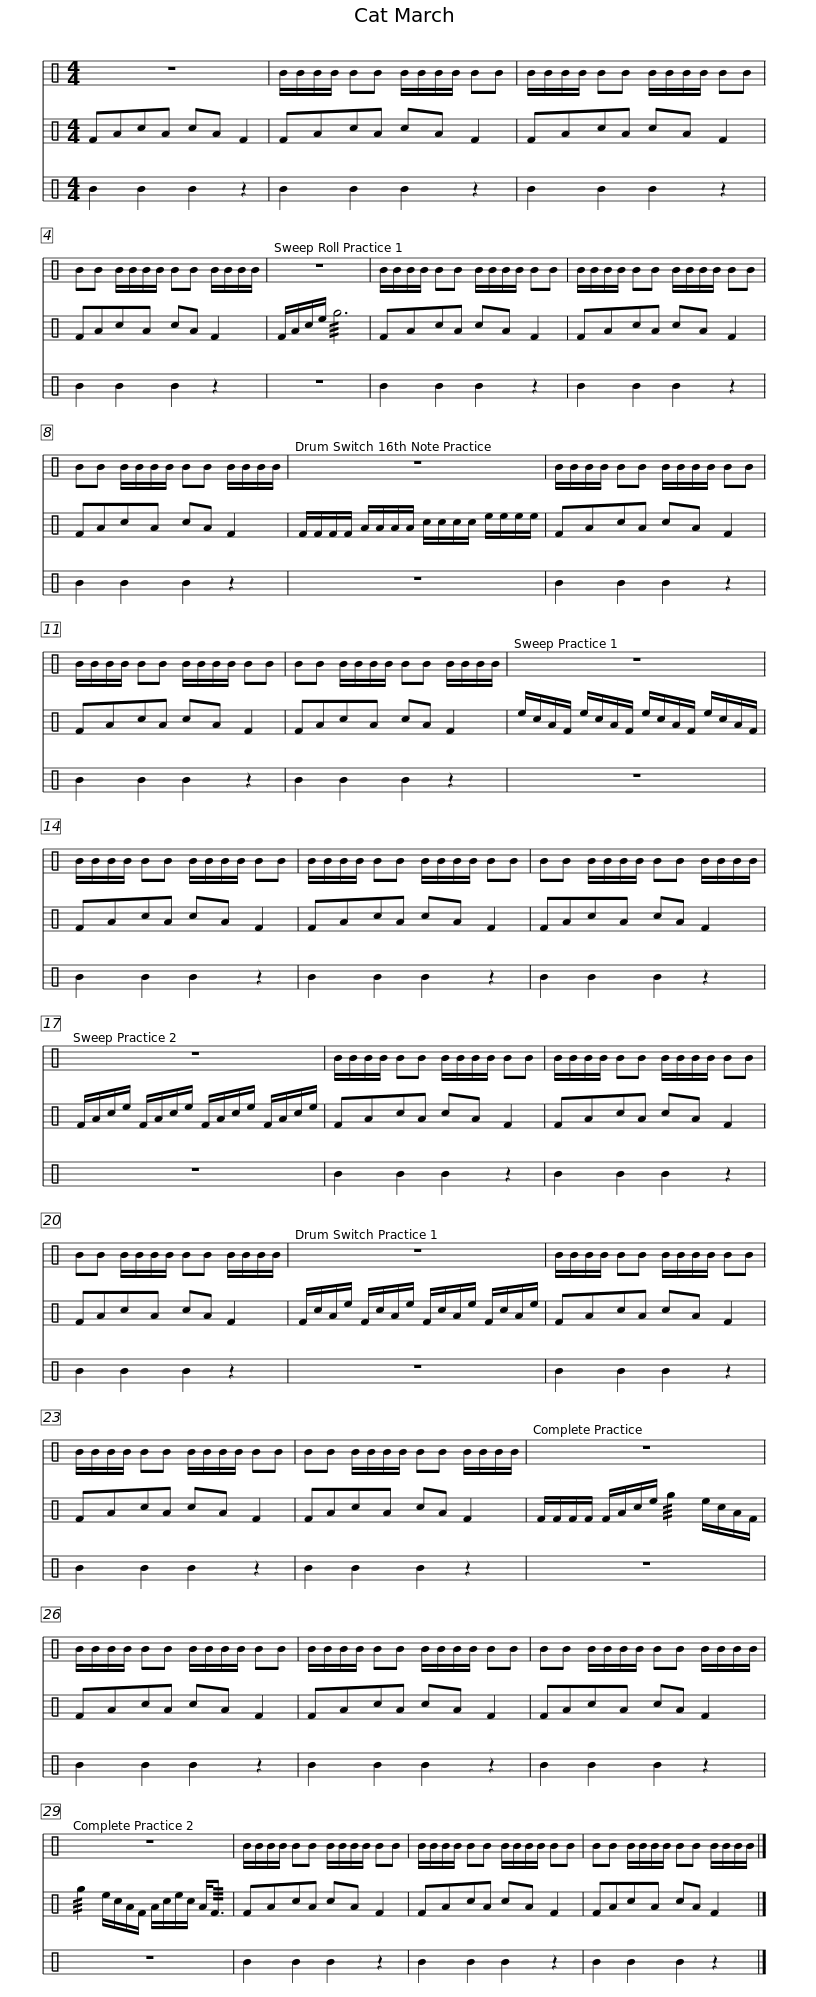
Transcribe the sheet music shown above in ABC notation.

X:1
%%score 1 2 3
L:1/8
M:4/4
I:linebreak $
K:C
V:1 perc
K:none
V:2 perc
K:none
V:3 perc
K:none
V:1
 z8 | B/B/B/B/ BB B/B/B/B/ BB | B/B/B/B/ BB B/B/B/B/ BB | BB B/B/B/B/ BB B/B/B/B/ |$ z8 | %5
 B/B/B/B/ BB B/B/B/B/ BB | B/B/B/B/ BB B/B/B/B/ BB | BB B/B/B/B/ BB B/B/B/B/ |$ z8 | B/B/B/B/ BB B/B/B/B/ BB | %10
 B/B/B/B/ BB B/B/B/B/ BB |$ BB B/B/B/B/ BB B/B/B/B/ | z8 | B/B/B/B/ BB B/B/B/B/ BB |$ B/B/B/B/ BB B/B/B/B/ BB | %15
 BB B/B/B/B/ BB B/B/B/B/ | z8 |$ B/B/B/B/ BB B/B/B/B/ BB | B/B/B/B/ BB B/B/B/B/ BB | BB B/B/B/B/ BB B/B/B/B/ |$ %20
 z8 | B/B/B/B/ BB B/B/B/B/ BB | B/B/B/B/ BB B/B/B/B/ BB |$ BB B/B/B/B/ BB B/B/B/B/ | z8 | %25
 B/B/B/B/ BB B/B/B/B/ BB | B/B/B/B/ BB B/B/B/B/ BB |$ BB B/B/B/B/ BB B/B/B/B/ | z8 | B/B/B/B/ BB B/B/B/B/ BB | %30
 B/B/B/B/ BB B/B/B/B/ BB |$ BB B/B/B/B/ BB B/B/B/B/ |] %32
V:2
 FAcA cA F2 | FAcA cA F2 | FAcA cA F2 | FAcA cA F2 |$ F/A/c/e/ !///!g6 | %5
 FAcA cA F2 | FAcA cA F2 | FAcA cA F2 |$ F/F/F/F/ A/A/A/A/ c/c/c/c/ e/e/e/e/ | FAcA cA F2 | %10
 FAcA cA F2 |$ FAcA cA F2 | e/c/A/F/ e/c/A/F/ e/c/A/F/ e/c/A/F/ | FAcA cA F2 |$ FAcA cA F2 | %15
 FAcA cA F2 | F/A/c/e/ F/A/c/e/ F/A/c/e/ F/A/c/e/ |$ FAcA cA F2 | FAcA cA F2 | FAcA cA F2 |$ %20
 F/c/A/e/ F/c/A/e/ F/c/A/e/ F/c/A/e/ | FAcA cA F2 | FAcA cA F2 |$ FAcA cA F2 | F/F/F/F/ F/A/c/e/ !///!g2 e/c/A/F/ | %25
 FAcA cA F2 | FAcA cA F2 |$ FAcA cA F2 | !///!g2 e/c/A/F/ A/c/e/c/ A<!///!F | FAcA cA F2 | %30
 FAcA cA F2 |$ FAcA cA F2 |] %32
V:3
 B2 B2 B2 z2 | B2 B2 B2 z2 | B2 B2 B2 z2 | B2 B2 B2 z2 |$ z8 | %5
 B2 B2 B2 z2 | B2 B2 B2 z2 | B2 B2 B2 z2 |$ z8 | B2 B2 B2 z2 | %10
 B2 B2 B2 z2 |$ B2 B2 B2 z2 | z8 | B2 B2 B2 z2 |$ B2 B2 B2 z2 | %15
 B2 B2 B2 z2 | z8 |$ B2 B2 B2 z2 | B2 B2 B2 z2 | B2 B2 B2 z2 |$ %20
 z8 | B2 B2 B2 z2 | B2 B2 B2 z2 |$ B2 B2 B2 z2 | z8 | %25
 B2 B2 B2 z2 | B2 B2 B2 z2 |$ B2 B2 B2 z2 | z8 | B2 B2 B2 z2 | %30
 B2 B2 B2 z2 |$ B2 B2 B2 z2 |] %32
